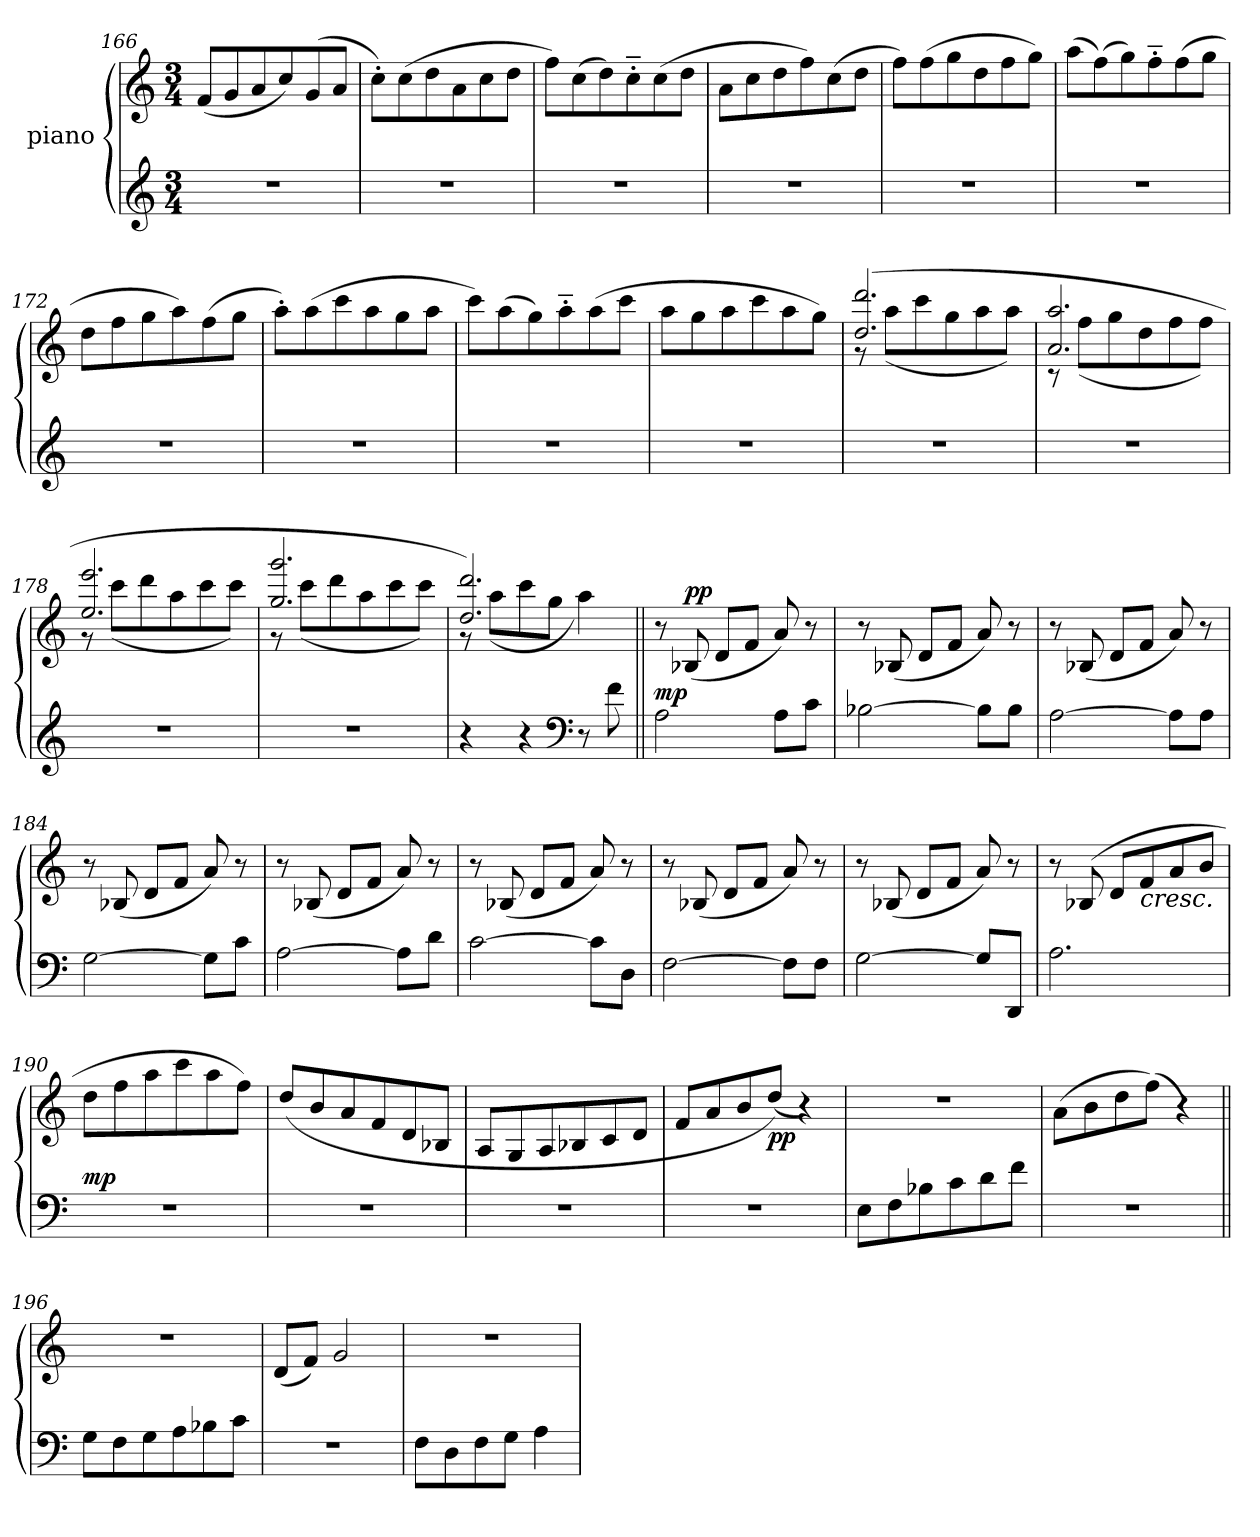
**kern	**kern	**dynam
*part1	*part1	*part1
*staff2	*staff1	*staff1/2
*I"piano	*	*
*clefG2	*clefG2	*
*k[]	*k[]	*
*M3/4	*M3/4	*
=166	=166	=166
2.r	(8f/L	.
.	8g/	.
.	8a/	.
.	8cc/)	.
.	(>8g/	.
.	8a/J	.
=167	=167	=167
2.r	8cc'\L)	.
.	(8cc\	.
.	8dd\	.
.	8a\	.
.	8cc\	.
.	8dd\J	.
=168	=168	=168
2.r	8ff\L)	.
.	(8cc\	.
.	8dd\)	.
.	8cc'~\	.
.	(8cc\	.
.	8dd\J	.
=169	=169	=169
2.r	8a\L	.
.	8cc\	.
.	8dd\	.
.	8ff\)	.
.	(8cc\	.
.	8dd\J	.
=170	=170	=170
2.r	8ff\L)	.
.	(8ff\	.
.	8gg\	.
.	8dd\	.
.	8ff\	.
.	8gg\J)	.
=171	=171	=171
2.r	(8aa\L	.
.	(8ff\)	.
.	8gg\)	.
.	8ff'~\	.
.	(8ff\	.
.	8gg\J	.
=172	=172	=172
2.r	8dd\L	.
.	8ff\	.
.	8gg\	.
.	8aa\)	.
.	(8ff\	.
.	8gg\J	.
=173	=173	=173
2.r	8aa'\L)	.
.	(8aa\	.
.	8ccc\	.
.	8aa\	.
.	8gg\	.
.	8aa\J	.
=174	=174	=174
2.r	8ccc\L)	.
.	(8aa\	.
.	8gg\)	.
.	8aa'~\	.
.	(8aa\	.
.	8ccc\J	.
=175	=175	=175
2.r	8aa\L	.
.	8gg\	.
.	8aa\	.
.	8ccc\	.
.	8aa\	.
.	8gg\J)	.
=176	=176	=176
*	*^	*
!	!	!	!LO:DY:b
!	!	!	!LO:DY:n=1:a
2.r	(2.dd/ 2.ddd/	8r	other-dynamics mp
.	.	(>8aa\L	.
.	.	8ccc\	.
.	.	8gg\	.
.	.	8aa\	.
.	.	8aa\J)	.
=177	=177	=177	=177
2.r	2.a/ 2.aa/	8r	.
.	.	(>8ff\L	.
.	.	8gg\	.
.	.	8dd\	.
.	.	8ff\	.
.	.	8ff\J)	.
=178	=178	=178	=178
2.r	2.ee/ 2.eee/	8r	.
.	.	(>8ccc\L	.
.	.	8ddd\	.
.	.	8aa\	.
.	.	8ccc\	.
.	.	8ccc\J)	.
=179	=179	=179	=179
2.r	2.gg/ 2.ggg/	8r	.
.	.	(>8ccc\L	.
.	.	8ddd\	.
.	.	8aa\	.
.	.	8ccc\	.
.	.	8ccc\J)	.
=180	=180	=180	=180
4r	2.dd/ 2.ddd/)	8r	.
.	.	(>8aa\L	.
4r	.	8ccc\	.
.	.	8gg\J	.
*clefF4	*	*	*
8r	.	4aa\)	.
8f\	.	.	.
*	*v	*v	*
=181||	=181||	=181||
!	!	!LO:DY:a=2
2A\	8r	mp
!	!	!LO:DY:a
.	(8B-X/	pp
.	8d/L	.
.	8f/J	.
8A\L	8a/)	.
8c\J	8r	.
=182	=182	=182
[2B-X\	8r	.
.	(8B-X/	.
.	8d/L	.
.	8f/J	.
8B-\L]	8a/)	.
8B-\J	8r	.
=183	=183	=183
[2A\	8r	.
.	(8B-X/	.
.	8d/L	.
.	8f/J	.
8A\L]	8a/)	.
8A\J	8r	.
=184	=184	=184
[2G\	8r	.
.	(8B-X/	.
.	8d/L	.
.	8f/J	.
8G\L]	8a/)	.
8c\J	8r	.
=185	=185	=185
[2A\	8r	.
.	(8B-X/	.
.	8d/L	.
.	8f/J	.
8A\L]	8a/)	.
8d\J	8r	.
=186	=186	=186
[2c\	8r	.
.	(8B-X/	.
.	8d/L	.
.	8f/J	.
8c\L]	8a/)	.
8D\J	8r	.
=187	=187	=187
[2F\	8r	.
.	(8B-X/	.
.	8d/L	.
.	8f/J	.
8F\L]	8a/)	.
8F\J	8r	.
=188	=188	=188
[2G\	8r	.
.	(8B-X/	.
.	8d/L	.
.	8f/J	.
8G/L]	8a/)	.
8DD/J	8r	.
=189	=189	=189
2.A\	8r	.
.	(8B-X/	.
.	8d/L	.
!	!	!LO:HP:b
.	8f/	<
.	8a/	.
.	8b/J	.
=190	=190	=190
!	!	!LO:DY:a=2
2.r	8dd\L	mp
.	8ff\	.
.	8aa\	.
.	8ccc\	.
.	8aa\	.
.	8ff\J)	.
=191	=191	=191
2.r	(8dd/L	.
.	8b/	.
.	8a/	.
.	8f/	.
.	8d/	.
.	8B-X/J	.
=192	=192	=192
2.r	8A/L	.
.	8G/	.
.	8A/	.
.	8B-X/	.
.	8c/	.
.	8d/J	.
=193	=193	=193
2.r	8f/L	.
.	8a/	.
.	8b/	.
!	!	!LO:DY:n=1:b
.	(>8dd/J)	[ pp
.	4r)	.
=194	=194	=194
8E\L	2.r	.
8F\	.	.
8B-X\	.	.
8c\	.	.
8d\	.	.
8f\J	.	.
=195	=195	=195
2.r	(8a\L	.
.	8b\	.
.	8dd\	.
.	(8ff\J)	.
.	4r)	.
=196||	=196||	=196||
8G\L	2.r	.
8F\	.	.
8G\	.	.
8A\	.	.
8B-X\	.	.
8c\J	.	.
=197	=197	=197
2.r	(>8d/L	.
.	8f/J)	.
.	2g/	.
=198	=198	=198
8F\L	2.r	.
8D\	.	.
8F\	.	.
8G\J	.	.
4A\	.	.
=	=	=
*-	*-	*-
